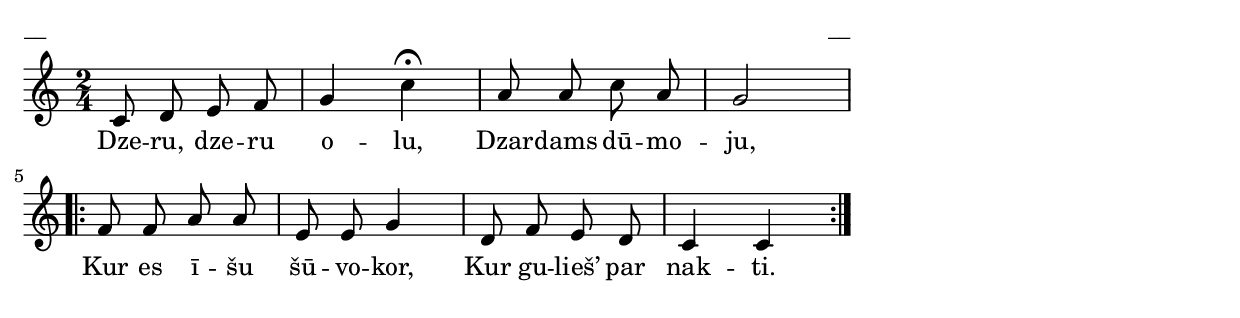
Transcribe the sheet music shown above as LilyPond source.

\version "2.13.16"
%\header {
%    title = "Dzeru, dzeru olu"
%}
\paper {
line-width = 14\cm
left-margin = 0.4\cm
between-system-padding = 0.1\cm
between-system-space = 0.1\cm
}
\layout {
indent = #0
ragged-last = ##f
}

voiceA = \relative c' {
\clef "treble"
\key c \major
\time 2/4
c8 d e f | g4 c\fermata | a8 a c a | g2
\repeat volta 2 {
f8 f a a | e8 e g4 | d8 f e d | c4 c
}
} 



lyricA = \lyricmode {
Dze -- ru, dze -- ru o -- lu, Dzar -- dams dū -- mo -- ju,
Kur es ī -- šu šū -- vo -- kor, Kur gu -- lieš’ par nak -- ti.
}


fullScore = <<
\new Staff {
<<
\new Voice = "voiceA" { \oneVoice \autoBeamOff \voiceA }
\lyricsto "voiceA" \new Lyrics \lyricA
>>
}
>>

\score {
\fullScore
\header { piece = "__" opus = "__" }
}
\markup { \with-color #(x11-color 'white) \sans \smaller "__" }
\score {
\unfoldRepeats
\fullScore
\midi {
\context { \Staff \remove "Staff_performer" }
\context { \Voice \consists "Staff_performer" }
}
}


